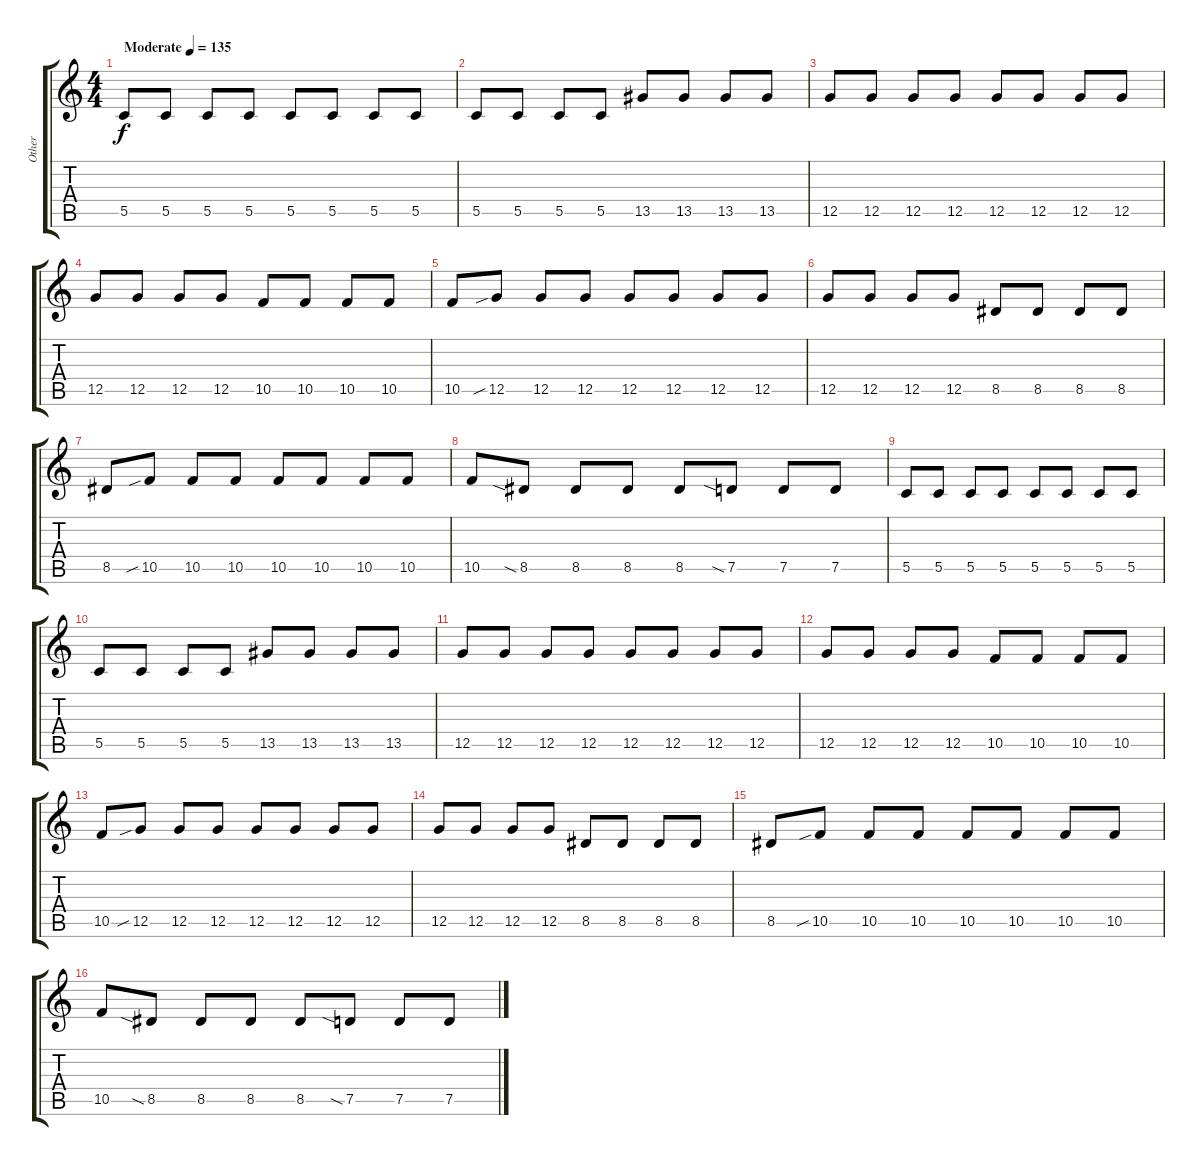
\track ("Other" "Other") {instrument distortionguitar}
\staff {score tabs}
\tuning (E4 C4 G3 C3 G2 C2) {hide}
\ts (4 4)
\tempo (135 "Moderate")
\clef g2
\ks c
5.5.8{dy f instrument distortionguitar} 5.5.8 5.5.8 5.5.8 5.5.8 5.5.8 5.5.8 5.5.8 |
5.5.8 5.5.8 5.5.8 5.5.8 13.5.8 13.5.8 13.5.8 13.5.8 |
12.5.8 12.5.8 12.5.8 12.5.8 12.5.8 12.5.8 12.5.8 12.5.8 |
12.5.8 12.5.8 12.5.8 12.5.8 10.5.8 10.5.8 10.5.8 10.5.8 |
10.5.8 12.5{sib}.8 12.5.8 12.5.8 12.5.8 12.5.8 12.5.8 12.5.8 |
12.5.8 12.5.8 12.5.8 12.5.8 8.5.8 8.5.8 8.5.8 8.5.8 |
8.5.8 10.5{sib}.8 10.5.8 10.5.8 10.5.8 10.5.8 10.5.8 10.5.8 |
10.5.8 8.5{sia}.8 8.5.8 8.5.8 8.5.8 7.5{sia}.8 7.5.8 7.5.8 |
5.5.8 5.5.8 5.5.8 5.5.8 5.5.8 5.5.8 5.5.8 5.5.8 |
5.5.8 5.5.8 5.5.8 5.5.8 13.5.8 13.5.8 13.5.8 13.5.8 |
12.5.8 12.5.8 12.5.8 12.5.8 12.5.8 12.5.8 12.5.8 12.5.8 |
12.5.8 12.5.8 12.5.8 12.5.8 10.5.8 10.5.8 10.5.8 10.5.8 |
10.5.8 12.5{sib}.8 12.5.8 12.5.8 12.5.8 12.5.8 12.5.8 12.5.8 |
12.5.8 12.5.8 12.5.8 12.5.8 8.5.8 8.5.8 8.5.8 8.5.8 |
8.5.8 10.5{sib}.8 10.5.8 10.5.8 10.5.8 10.5.8 10.5.8 10.5.8 |
10.5.8 8.5{sia}.8 8.5.8 8.5.8 8.5.8 7.5{sia}.8 7.5.8 7.5.8
